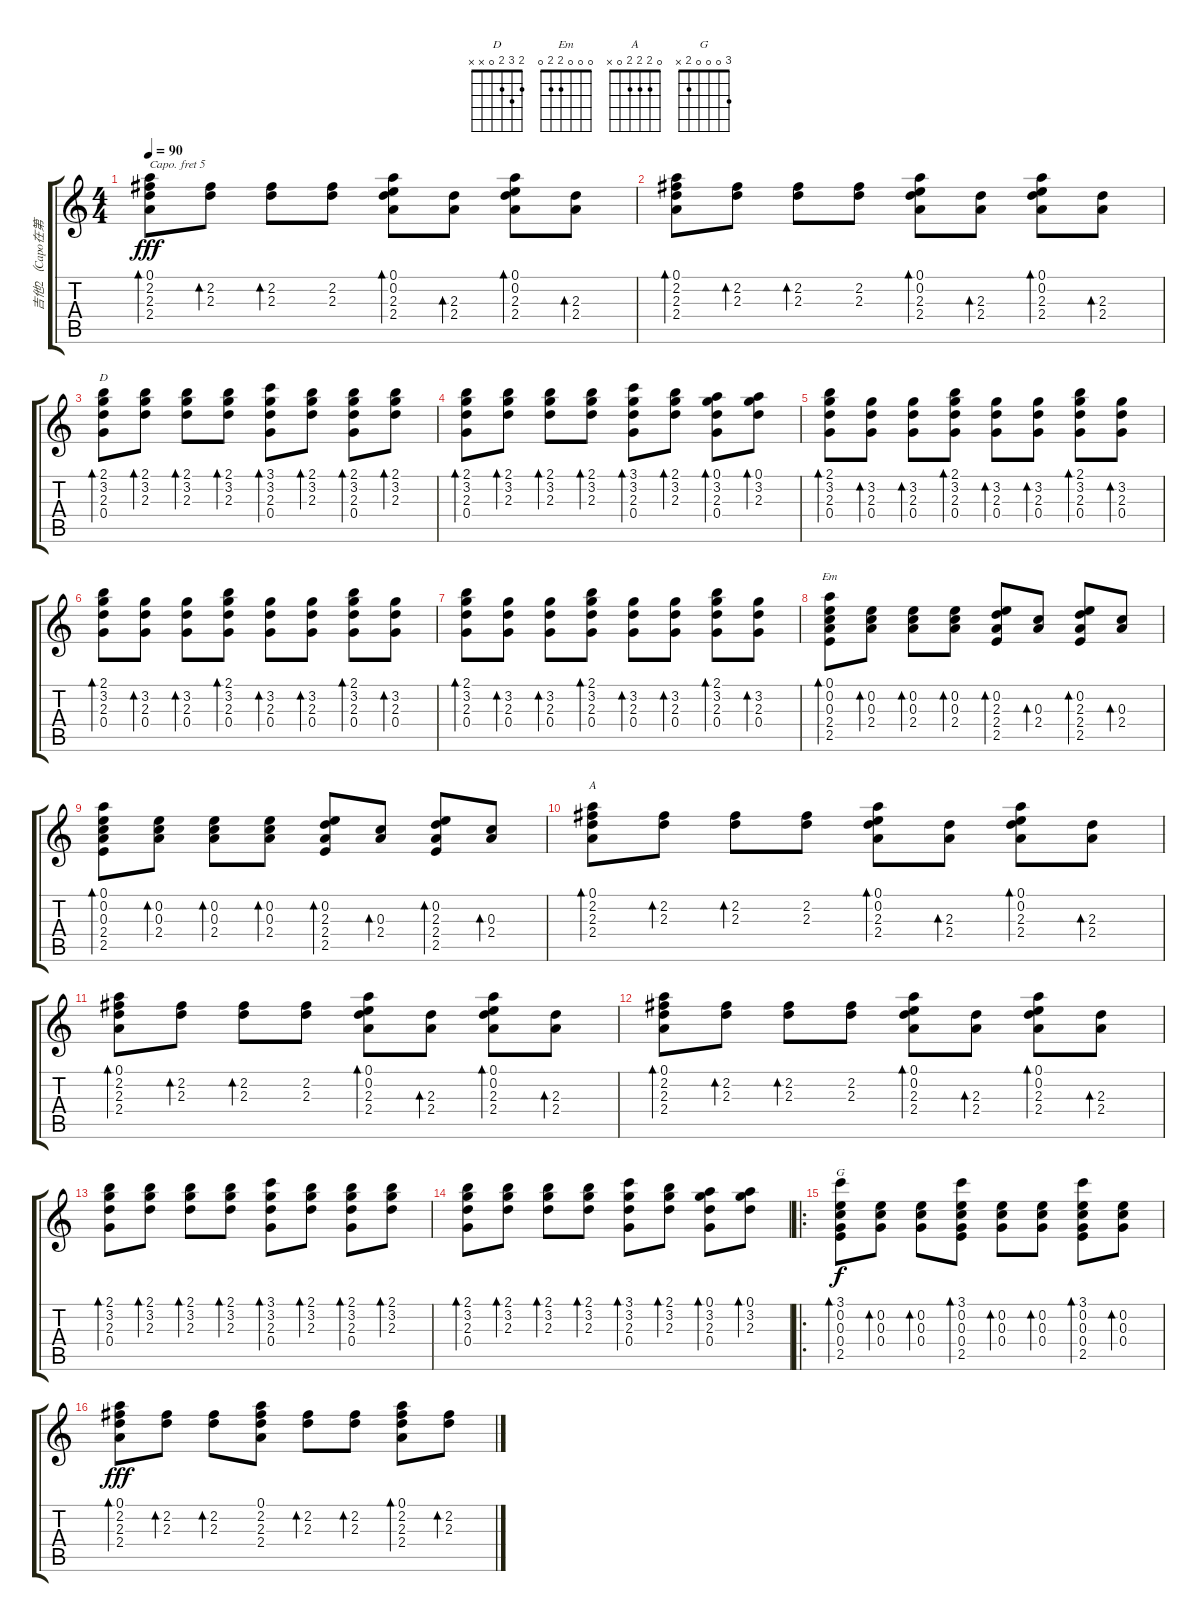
\track ("吉他2（Capo在第五品）" "吉他2（Capo在第") {instrument acousticguitarsteel}
\staff {score tabs}
\capo 5
\tuning (E4 B3 G3 D3 A2 E2) {hide}
\chord ("D" 2 3 2 0 x x)
\chord ("Em" 0 0 0 2 2 0)
\chord ("A" 0 2 2 2 0 x)
\chord ("G" 3 0 0 0 2 x)
\ts (4 4)
\tempo 90
\clef g2
\ks c
(0.1 2.2 2.3 2.4).8{bd 30 dy fff} (2.2 2.3).8{bd 30} (2.2 2.3).8{bd 30} (2.2 2.3).8 (0.1 0.2 2.3 2.4).8{bd 30} (2.3 2.4).8{bd 30} (0.1 0.2 2.3 2.4).8{bd 30} (2.3 2.4).8{bd 30} |
(0.1 2.2 2.3 2.4).8{bd 30} (2.2 2.3).8{bd 30} (2.2 2.3).8{bd 30} (2.2 2.3).8 (0.1 0.2 2.3 2.4).8{bd 30} (2.3 2.4).8{bd 30} (0.1 0.2 2.3 2.4).8{bd 30} (2.3 2.4).8{bd 30} |
(2.1 3.2 2.3 0.4).8{bd 30 ch "D"} (2.1 3.2 2.3).8{bd 30} (2.1 3.2 2.3).8{bd 30} (2.1 3.2 2.3).8{bd 30} (3.1 3.2 2.3 0.4).8{bd 30} (2.1 3.2 2.3).8{bd 30} (2.1 3.2 2.3 0.4).8{bd 30} (2.1 3.2 2.3).8{bd 30} |
(2.1 3.2 2.3 0.4).8{bd 30} (2.1 3.2 2.3).8{bd 30} (2.1 3.2 2.3).8{bd 30} (2.1 3.2 2.3).8{bd 30} (3.1 3.2 2.3 0.4).8{bd 30} (2.1 3.2 2.3).8{bd 30} (0.1 3.2 2.3 0.4).8{bd 30} (0.1 3.2 2.3).8{bd 30} |
(2.1 3.2 2.3 0.4).8{bd 30} (3.2 2.3 0.4).8{bd 30} (3.2 2.3 0.4).8{bd 30} (2.1 3.2 2.3 0.4).8{bd 30} (3.2 2.3 0.4).8{bd 30} (3.2 2.3 0.4).8{bd 30} (2.1 3.2 2.3 0.4).8{bd 30} (3.2 2.3 0.4).8{bd 30} |
(2.1 3.2 2.3 0.4).8{bd 30} (3.2 2.3 0.4).8{bd 30} (3.2 2.3 0.4).8{bd 30} (2.1 3.2 2.3 0.4).8{bd 30} (3.2 2.3 0.4).8{bd 30} (3.2 2.3 0.4).8{bd 30} (2.1 3.2 2.3 0.4).8{bd 30} (3.2 2.3 0.4).8{bd 30} |
(2.1 3.2 2.3 0.4).8{bd 30} (3.2 2.3 0.4).8{bd 30} (3.2 2.3 0.4).8{bd 30} (2.1 3.2 2.3 0.4).8{bd 30} (3.2 2.3 0.4).8{bd 30} (3.2 2.3 0.4).8{bd 30} (2.1 3.2 2.3 0.4).8{bd 30} (3.2 2.3 0.4).8{bd 30} |
(0.1 0.2 0.3 2.4 2.5).8{bd 30 ch "Em"} (0.2 0.3 2.4).8{bd 30} (0.2 0.3 2.4).8{bd 30} (0.2 0.3 2.4).8{bd 30} (0.2 2.3 2.4 2.5).8{bd 30} (0.3 2.4).8{bd 30} (0.2 2.3 2.4 2.5).8{bd 30} (0.3 2.4).8{bd 30} |
(0.1 0.2 0.3 2.4 2.5).8{bd 30} (0.2 0.3 2.4).8{bd 30} (0.2 0.3 2.4).8{bd 30} (0.2 0.3 2.4).8{bd 30} (0.2 2.3 2.4 2.5).8{bd 30} (0.3 2.4).8{bd 30} (0.2 2.3 2.4 2.5).8{bd 30} (0.3 2.4).8{bd 30} |
(0.1 2.2 2.3 2.4).8{bd 30 ch "A"} (2.2 2.3).8{bd 30} (2.2 2.3).8{bd 30} (2.2 2.3).8 (0.1 0.2 2.3 2.4).8{bd 30} (2.3 2.4).8{bd 30} (0.1 0.2 2.3 2.4).8{bd 30} (2.3 2.4).8{bd 30} |
(0.1 2.2 2.3 2.4).8{bd 30} (2.2 2.3).8{bd 30} (2.2 2.3).8{bd 30} (2.2 2.3).8 (0.1 0.2 2.3 2.4).8{bd 30} (2.3 2.4).8{bd 30} (0.1 0.2 2.3 2.4).8{bd 30} (2.3 2.4).8{bd 30} |
(0.1 2.2 2.3 2.4).8{bd 30} (2.2 2.3).8{bd 30} (2.2 2.3).8{bd 30} (2.2 2.3).8 (0.1 0.2 2.3 2.4).8{bd 30} (2.3 2.4).8{bd 30} (0.1 0.2 2.3 2.4).8{bd 30} (2.3 2.4).8{bd 30} |
(2.1 3.2 2.3 0.4).8{bd 30} (2.1 3.2 2.3).8{bd 30} (2.1 3.2 2.3).8{bd 30} (2.1 3.2 2.3).8{bd 30} (3.1 3.2 2.3 0.4).8{bd 30} (2.1 3.2 2.3).8{bd 30} (2.1 3.2 2.3 0.4).8{bd 30} (2.1 3.2 2.3).8{bd 30} |
(2.1 3.2 2.3 0.4).8{bd 30} (2.1 3.2 2.3).8{bd 30} (2.1 3.2 2.3).8{bd 30} (2.1 3.2 2.3).8{bd 30} (3.1 3.2 2.3 0.4).8{bd 30} (2.1 3.2 2.3).8{bd 30} (0.1 3.2 2.3 0.4).8{bd 30} (0.1 3.2 2.3).8{bd 30} |
\ro
(3.1 0.2 0.3 0.4 2.5).8{bd 30 ch "G" dy f instrument acousticguitarsteel} (0.2 0.3 0.4).8{bd 30} (0.2 0.3 0.4).8{bd 30} (3.1 0.2 0.3 0.4 2.5).8{bd 30} (0.2 0.3 0.4).8{bd 30} (0.2 0.3 0.4).8{bd 30} (3.1 0.2 0.3 0.4 2.5).8{bd 30} (0.2 0.3 0.4).8{bd 30} |
(0.1 2.2 2.3 2.4).8{bd 30 dy fff} (2.2 2.3).8{bd 30} (2.2 2.3).8{bd 30} (0.1 2.2 2.3 2.4).8 (2.2 2.3).8{bd 30} (2.2 2.3).8{bd 30} (0.1 2.2 2.3 2.4).8{bd 30} (2.2 2.3).8{bd 30}
